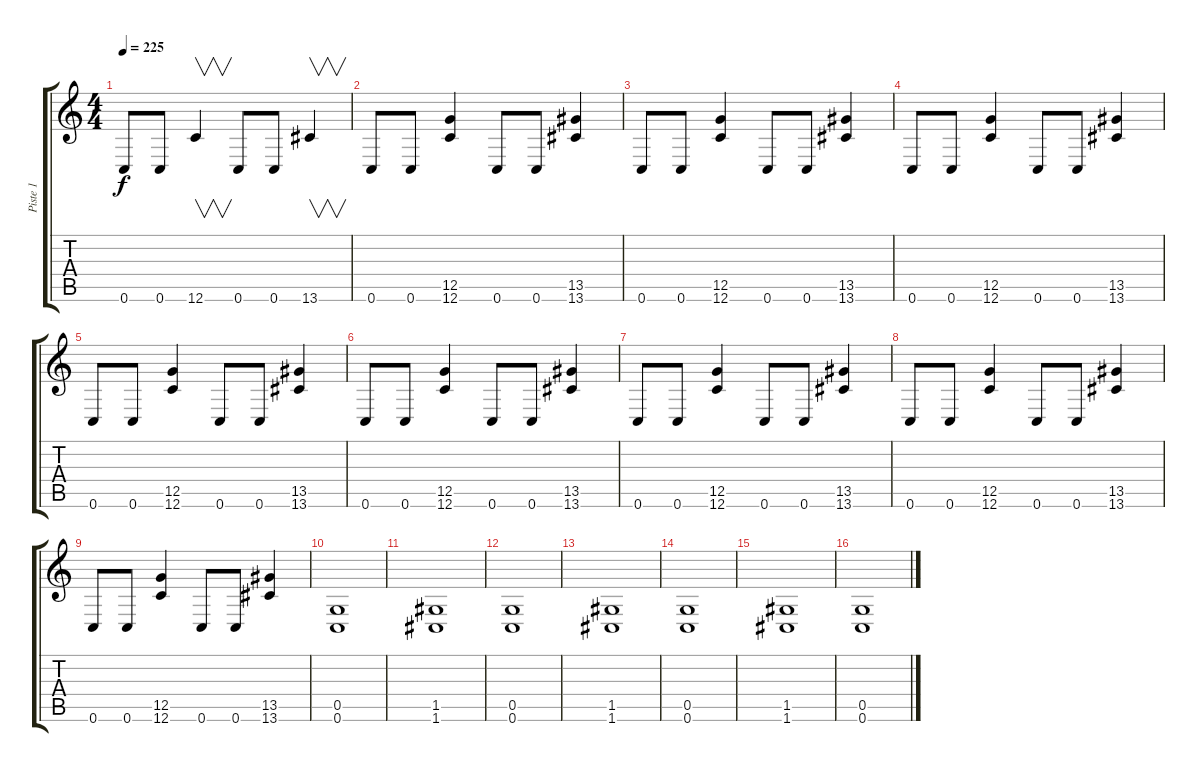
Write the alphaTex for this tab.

\track ("Piste 1" "Piste 1") {instrument overdrivenguitar}
\staff {score tabs}
\tuning (D4 A3 F3 C3 G2 C2) {hide}
\ts (4 4)
\tempo 225
\clef g2
\ks c
0.6.8{dy f} 0.6.8 12.6.4{v} 0.6.8 0.6.8 13.6.4{v} |
0.6.8 0.6.8 (12.5 12.6).4 0.6.8 0.6.8 (13.5 13.6).4 |
0.6.8 0.6.8 (12.5 12.6).4 0.6.8 0.6.8 (13.5 13.6).4 |
0.6.8 0.6.8 (12.5 12.6).4 0.6.8 0.6.8 (13.5 13.6).4 |
0.6.8 0.6.8 (12.5 12.6).4 0.6.8 0.6.8 (13.5 13.6).4 |
0.6.8 0.6.8 (12.5 12.6).4 0.6.8 0.6.8 (13.5 13.6).4 |
0.6.8 0.6.8 (12.5 12.6).4 0.6.8 0.6.8 (13.5 13.6).4 |
0.6.8 0.6.8 (12.5 12.6).4 0.6.8 0.6.8 (13.5 13.6).4 |
0.6.8 0.6.8 (12.5 12.6).4 0.6.8 0.6.8 (13.5 13.6).4 |
(0.5 0.6).1 |
(1.5 1.6).1 |
(0.5 0.6).1 |
(1.5 1.6).1 |
(0.5 0.6).1 |
(1.5 1.6).1 |
(0.5 0.6).1
